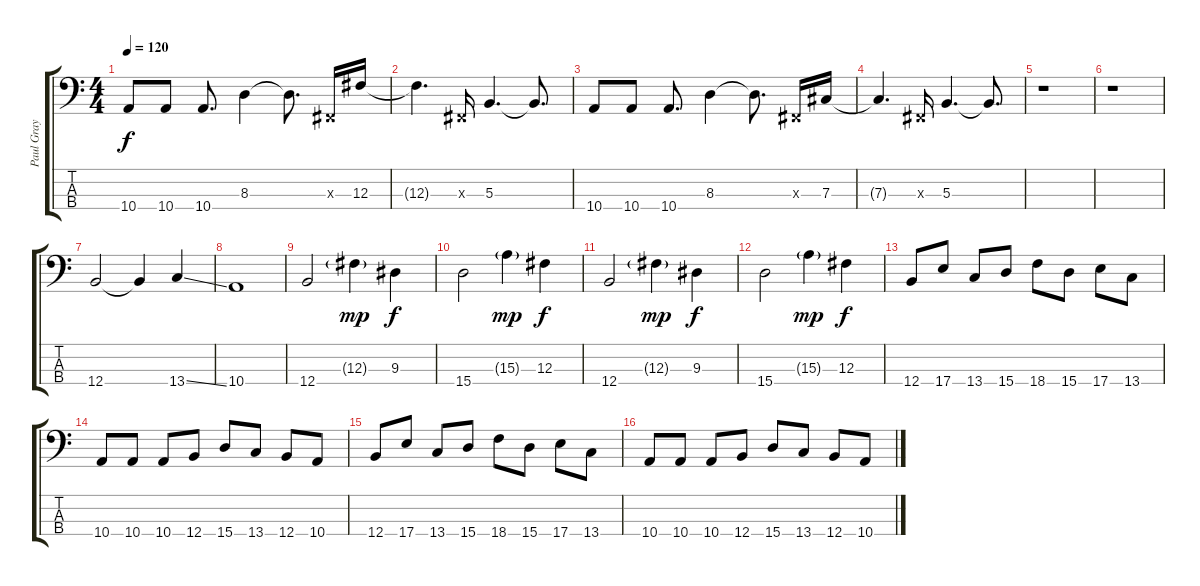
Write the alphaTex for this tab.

\track ("Paul Gray        #2" "Paul Gray ") {instrument electricbassfinger}
\staff {score tabs}
\tuning (E2 B1 Gb1 B0) {hide}
\ts (4 4)
\tempo 120
\clef f4
\ks c
10.4.8{dy f} 10.4.8 10.4.8{d} 8.3.4 8.3{t}.8{d} 0.3{x}.16 12.3.16 |
12.3{t}.4{d} 0.3{x}.16 5.3.4{d} 5.3{t}.8{d} |
10.4.8 10.4.8 10.4.8{d} 8.3.4 8.3{t}.8{d} 0.3{x}.16 7.3.16 |
7.3{t}.4{d} 0.3{x}.16 5.3.4{d} 5.3{t}.8{d} |
r.1 |
r.1 |
12.4.2 12.4{t}.4 13.4{ss}.4 |
10.4.1 |
12.4.2 12.3{g}.4{dy mp} 9.3.4{dy f} |
15.4.2 15.3{g}.4{dy mp} 12.3.4{dy f} |
12.4.2 12.3{g}.4{dy mp} 9.3.4{dy f} |
15.4.2 15.3{g}.4{dy mp} 12.3.4{dy f} |
12.4.8 17.4.8 13.4.8 15.4.8 18.4.8 15.4.8 17.4.8 13.4.8 |
10.4.8 10.4.8 10.4.8 12.4.8 15.4.8 13.4.8 12.4.8 10.4.8 |
12.4.8 17.4.8 13.4.8 15.4.8 18.4.8 15.4.8 17.4.8 13.4.8 |
10.4.8 10.4.8 10.4.8 12.4.8 15.4.8 13.4.8 12.4.8 10.4.8
